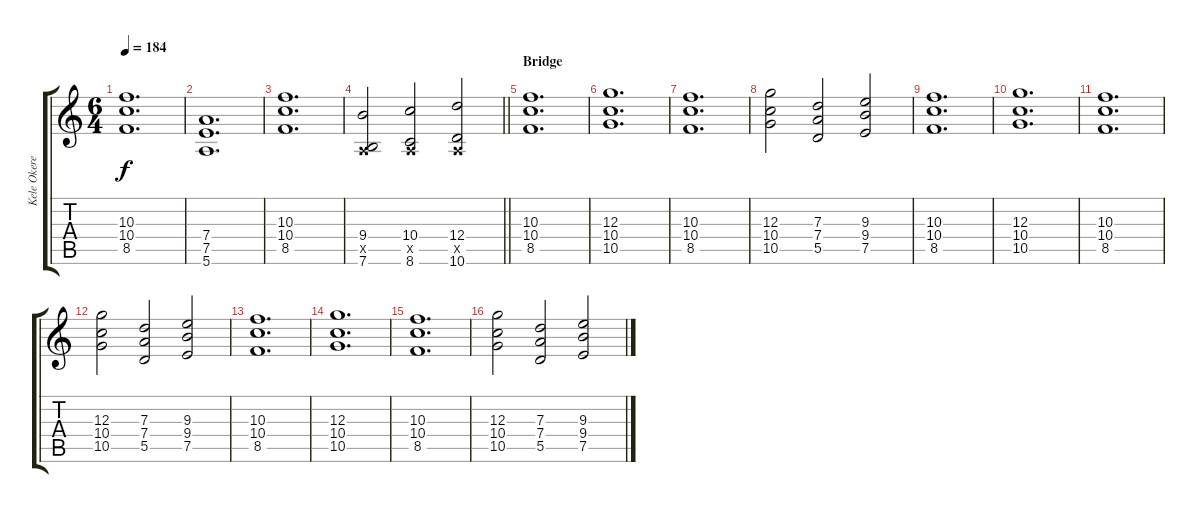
\track ("Kele Okereke" "Kele Okere") {instrument electricguitarclean}
\staff {score tabs}
\tuning (E4 B3 G3 D3 A2 E2) {hide}
\ts (6 4)
\tempo 184
\clef g2
\ks c
(10.3 10.4 8.5).1{d dy f} |
(7.4 7.5 5.6).1{d} |
(10.3 10.4 8.5).1{d} |
\barLineRight lightlight
(9.4 0.5{x} 7.6).2 (10.4 0.5{x} 8.6).2 (12.4 0.5{x} 10.6).2 |
\section ("" "Bridge")
(10.3 10.4 8.5).1{d} |
(12.3 10.4 10.5).1{d} |
(10.3 10.4 8.5).1{d} |
(12.3 10.4 10.5).2 (7.3 7.4 5.5).2 (9.3 9.4 7.5).2 |
(10.3 10.4 8.5).1{d} |
(12.3 10.4 10.5).1{d} |
(10.3 10.4 8.5).1{d} |
(12.3 10.4 10.5).2 (7.3 7.4 5.5).2 (9.3 9.4 7.5).2 |
(10.3 10.4 8.5).1{d} |
(12.3 10.4 10.5).1{d} |
(10.3 10.4 8.5).1{d} |
(12.3 10.4 10.5).2 (7.3 7.4 5.5).2 (9.3 9.4 7.5).2
